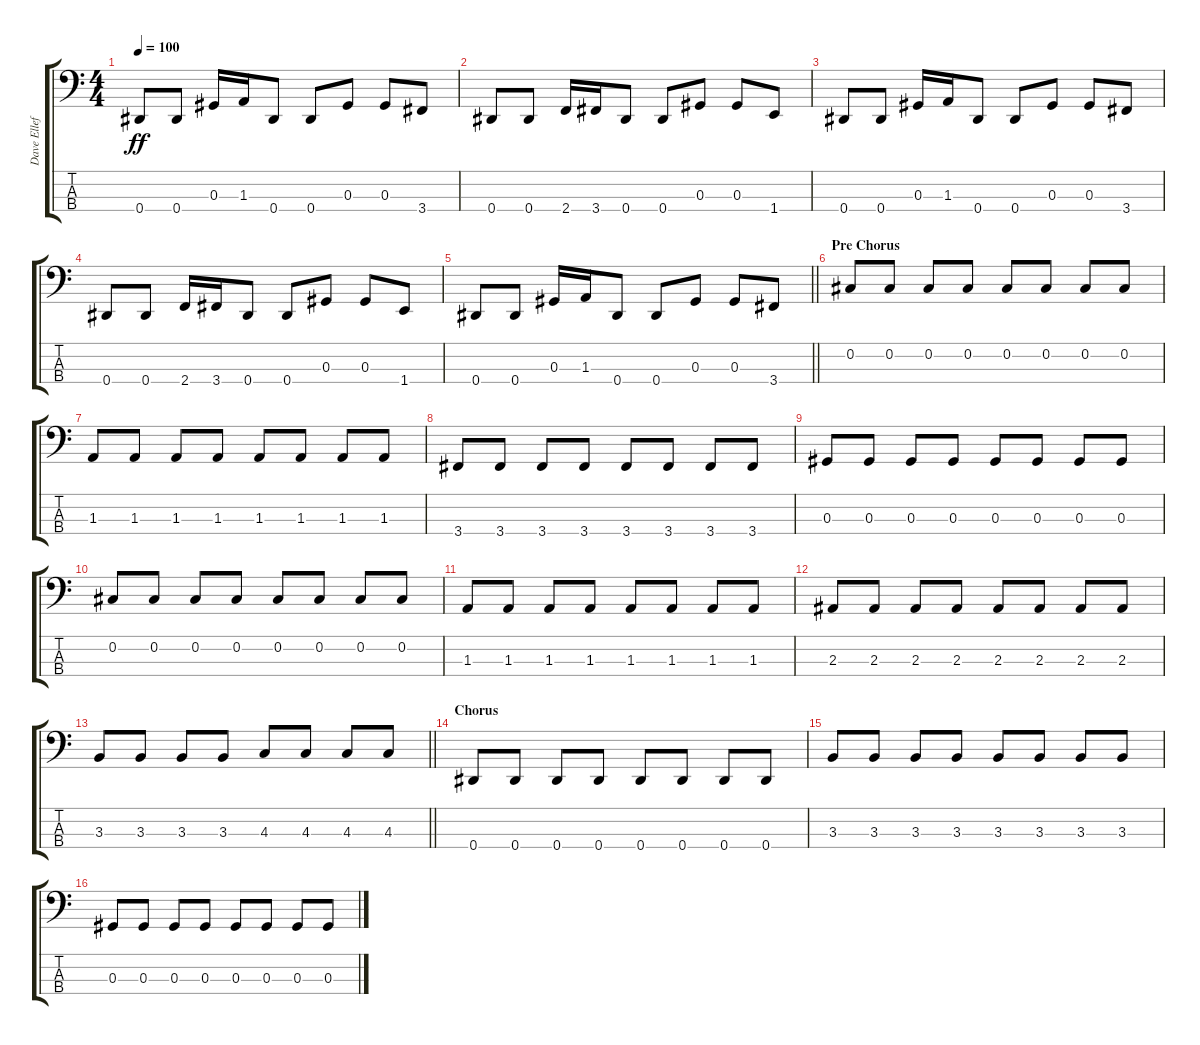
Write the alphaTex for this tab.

\track ("Dave Ellefson" "Dave Ellef") {instrument electricbasspick}
\staff {score tabs}
\tuning (Gb2 Db2 Ab1 Eb1) {hide}
\ts (4 4)
\tempo 100
\clef f4
\ks c
0.4.8{dy ff} 0.4.8 0.3.16 1.3.16 0.4.8 0.4.8 0.3.8 0.3.8 3.4.8 |
0.4.8 0.4.8 2.4.16 3.4.16 0.4.8 0.4.8 0.3.8 0.3.8 1.4.8 |
0.4.8 0.4.8 0.3.16 1.3.16 0.4.8 0.4.8 0.3.8 0.3.8 3.4.8 |
0.4.8 0.4.8 2.4.16 3.4.16 0.4.8 0.4.8 0.3.8 0.3.8 1.4.8 |
\barLineRight lightlight
0.4.8 0.4.8 0.3.16 1.3.16 0.4.8 0.4.8 0.3.8 0.3.8 3.4.8 |
\section ("" "Pre Chorus")
0.2.8 0.2.8 0.2.8 0.2.8 0.2.8 0.2.8 0.2.8 0.2.8 |
1.3.8 1.3.8 1.3.8 1.3.8 1.3.8 1.3.8 1.3.8 1.3.8 |
3.4.8 3.4.8 3.4.8 3.4.8 3.4.8 3.4.8 3.4.8 3.4.8 |
0.3.8 0.3.8 0.3.8 0.3.8 0.3.8 0.3.8 0.3.8 0.3.8 |
0.2.8 0.2.8 0.2.8 0.2.8 0.2.8 0.2.8 0.2.8 0.2.8 |
1.3.8 1.3.8 1.3.8 1.3.8 1.3.8 1.3.8 1.3.8 1.3.8 |
2.3.8 2.3.8 2.3.8 2.3.8 2.3.8 2.3.8 2.3.8 2.3.8 |
\barLineRight lightlight
3.3.8 3.3.8 3.3.8 3.3.8 4.3.8 4.3.8 4.3.8 4.3.8 |
\section ("" "Chorus")
0.4.8 0.4.8 0.4.8 0.4.8 0.4.8 0.4.8 0.4.8 0.4.8 |
3.3.8 3.3.8 3.3.8 3.3.8 3.3.8 3.3.8 3.3.8 3.3.8 |
0.3.8 0.3.8 0.3.8 0.3.8 0.3.8 0.3.8 0.3.8 0.3.8
